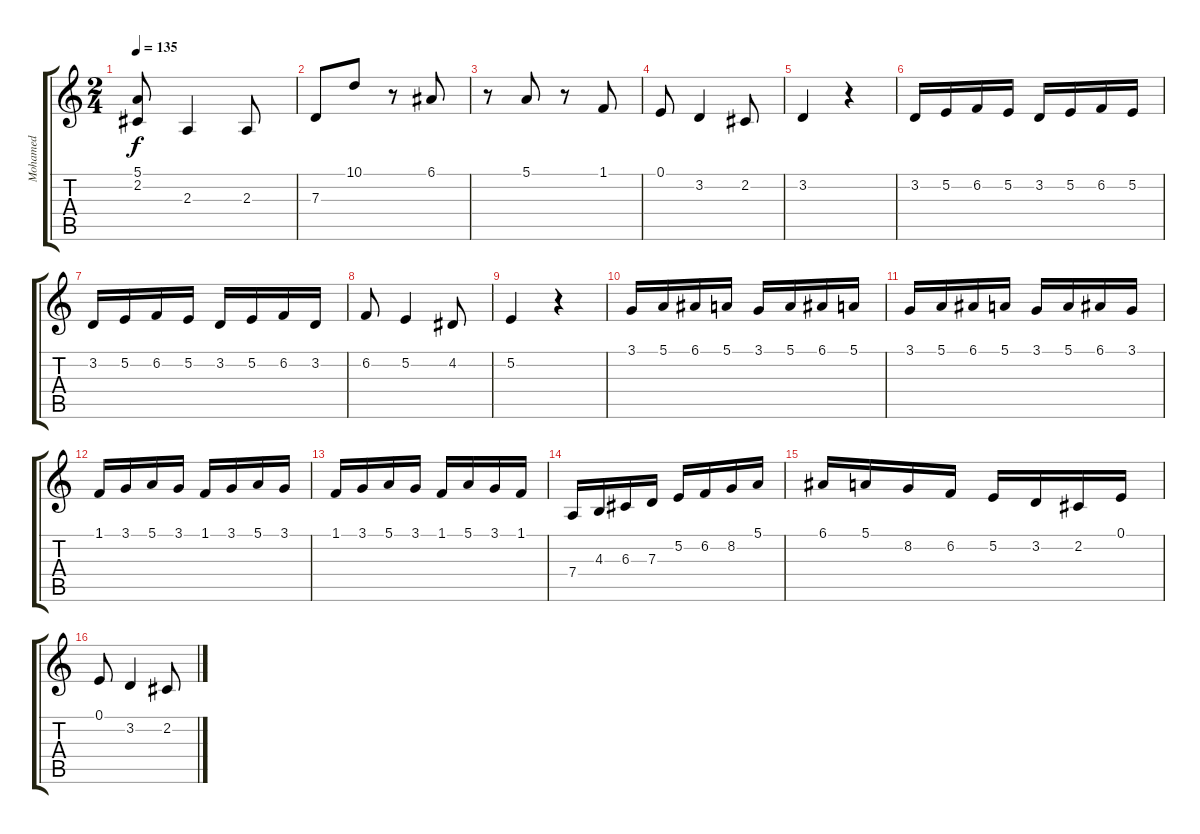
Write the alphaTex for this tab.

\track ("Mohamed" "Mohamed") {instrument violin}
\staff {score tabs}
\tuning (E4 B3 G3 D3 A2 E2) {hide}
\ts (2 4)
\tempo 135
\clef g2
\ks c
(5.1{t} 2.2{t}).8{dy f} 2.3.4 2.3.8 |
7.3.8 10.1.8 r.8 6.1.8 |
r.8 5.1.8 r.8 1.1.8 |
0.1.8 3.2.4 2.2.8 |
3.2.4 r.4 |
3.2.16 5.2.16 6.2.16 5.2.16 3.2.16 5.2.16 6.2.16 5.2.16 |
3.2.16 5.2.16 6.2.16 5.2.16 3.2.16 5.2.16 6.2.16 3.2.16 |
6.2.8 5.2.4 4.2.8 |
5.2.4 r.4 |
3.1.16 5.1.16 6.1.16 5.1.16 3.1.16 5.1.16 6.1.16 5.1.16 |
3.1.16 5.1.16 6.1.16 5.1.16 3.1.16 5.1.16 6.1.16 3.1.16 |
1.1.16 3.1.16 5.1.16 3.1.16 1.1.16 3.1.16 5.1.16 3.1.16 |
1.1.16 3.1.16 5.1.16 3.1.16 1.1.16 5.1.16 3.1.16 1.1.16 |
7.4.16 4.3.16 6.3.16 7.3.16 5.2.16 6.2.16 8.2.16 5.1.16 |
6.1.16 5.1.16 8.2.16 6.2.16 5.2.16 3.2.16 2.2.16 0.1.16 |
0.1.8 3.2.4 2.2.8
